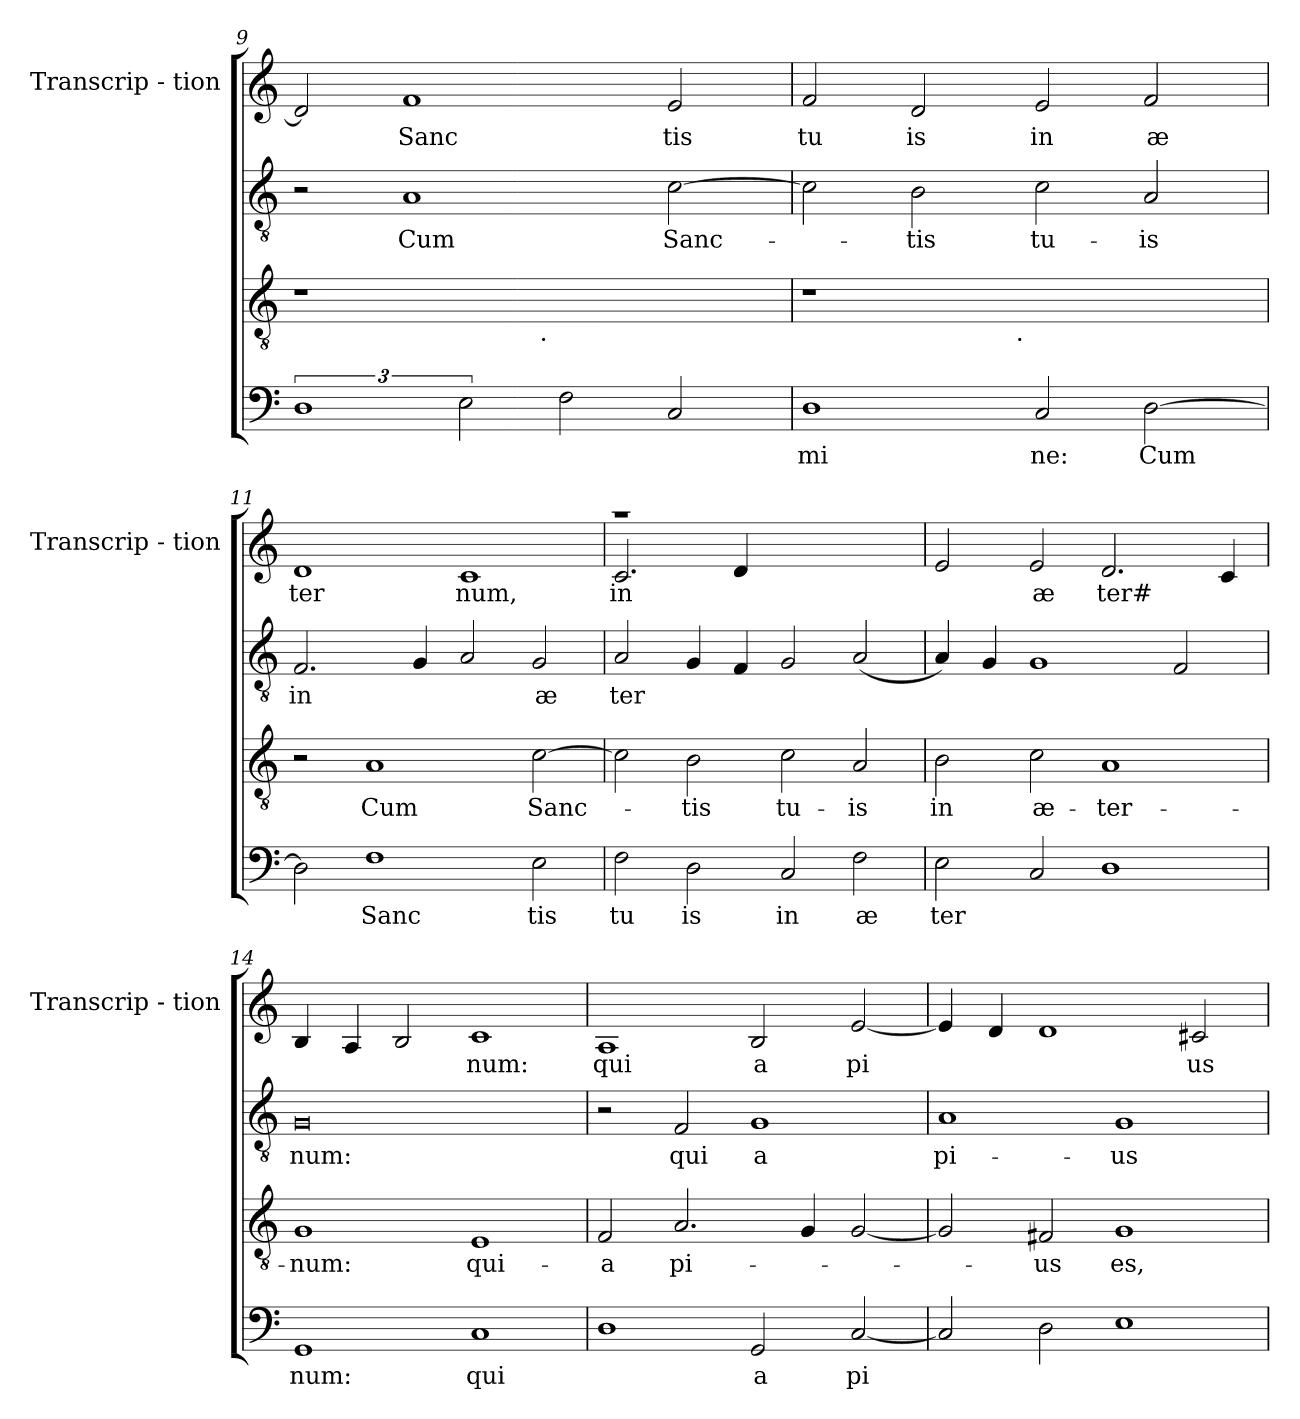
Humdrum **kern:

**kern	**text	**kern	**text	**kern	**text	**kern	**text
*part4	*part4	*part3	*part3	*part2	*part2	*part1	*part1
*staff4	*staff4	*staff3	*staff3	*staff2	*staff2	*staff1	*staff1
*	*	*	*	*	*	*I"Transcrip - tion	*
*	*	*	*	*	*	*I'Transcrip - tion	*
*clefF4	*	*clefGv2	*	*clefGv2	*	*clefG2	*
*k[]	*	*k[]	*	*k[]	*	*k[]	*
*C:	*	*C:	*	*C:	*	*C:	*
=9	=9	=9	=9	=9	=9	=9	=9
*	*	*^	*	*	*	*	*
3%2D	.	1r	2ryy	.	2r	.	2d/]	.
!	!	!	!	!	!	!LO:LY:b	!	!LO:LY:b
.	.	.	4...ryy	.	1A	Cum	1f	Sanc
3E\	.	.	.	.	.	.	.	.
!	!	!	!LO:TX:b:t=.	!	!	!	!	!
.	.	.	1ryy	.	.	.	.	.
2F\	.	1ryy	.	.	.	.	.	.
!	!	!	!	!	!	!LO:LY:b	!	!LO:LY:b
2C/	.	.	.	.	[>2c\	Sanc-	2e/	tis
.	.	.	32ryy	.	.	.	.	.
=10	=10	=10	=10	=10	=10	=10	=10	=10
!	!LO:LY:b	!	!	!	!	!	!	!LO:LY:b
1D	mi	1r	2ryy	.	2c\]	.	2f/	tu
!	!	!	!	!	!	!LO:LY:b	!	!LO:LY:b
.	.	.	4...ryy	.	2B\	-tis	2d/	is
!	!	!	!LO:TX:b:t=.	!	!	!	!	!
.	.	.	1ryy	.	.	.	.	.
!	!LO:LY:b	!	!	!	!	!LO:LY:b	!	!LO:LY:b
2C/	ne:	1ryy	.	.	2c\	tu-	2e/	in
!	!LO:LY:b	!	!	!	!	!LO:LY:b	!	!LO:LY:b
[>2D\	Cum	.	.	.	2A/	-is	2f/	æ
.	.	.	32ryy	.	.	.	.	.
!!LO:PB:g=z
=11	=11	=11	=11	=11	=11	=11	=11	=11
!	!	!	!	!	!	!LO:LY:b	!	!LO:LY:b
*	*	*v	*v	*	*	*	*	*
2D\]	.	2r	.	2.F/	in	1d	ter
!	!LO:LY:b	!	!LO:LY:b	!	!	!	!
1F	Sanc	1A	Cum	.	.	.	.
.	.	.	.	4G/	.	.	.
!	!	!	!	!	!	!	!LO:LY:b
.	.	.	.	2A/	.	1c	num,
!	!LO:LY:b	!	!LO:LY:b	!	!LO:LY:b	!	!
2E\	tis	[>2c\	Sanc-	2G/	æ	.	.
=12	=12	=12	=12	=12	=12	=12	=12
!	!LO:LY:b	!	!	!	!LO:LY:b	!	!LO:LY:b
*	*	*	*	*	*	*^	*
2F\	tu	2c\]	.	2A/	ter	1raa	2.c/	in
!	!LO:LY:b	!	!LO:LY:b	!	!	!	!	!
2D\	is	2B\	-tis	4G/	.	.	.	.
.	.	.	.	4F/	.	.	4d/	.
!	!LO:LY:b	!	!LO:LY:b	!	!	!	!	!
2C/	in	2c\	tu-	2G/	.	1ryy	1ryy	.
!	!LO:LY:b	!	!LO:LY:b	!	!	!	!	!
2F\	æ	2A/	-is	(<2A/	.	.	.	.
*	*	*	*	*	*	*v	*v	*
=13	=13	=13	=13	=13	=13	=13	=13
!	!LO:LY:b	!	!LO:LY:b	!	!	!	!
2E\	ter	2B\	in	4A/)	.	2e/	.
.	.	.	.	4G/	.	.	.
!	!	!	!LO:LY:b	!	!	!	!LO:LY:b
2C/	.	2c\	æ-	1G	.	2e/	æ
!	!	!	!LO:LY:b	!	!	!	!LO:LY:b
1D	.	1A	-ter-	.	.	2.d/	ter#
.	.	.	.	2F/	.	.	.
.	.	.	.	.	.	4c/	.
=14	=14	=14	=14	=14	=14	=14	=14
!	!LO:LY:b	!	!LO:LY:b	!	!LO:LY:b	!	!
1GG	num:	1G	-num:	0G	num:	4B/	.
.	.	.	.	.	.	4A/	.
.	.	.	.	.	.	2B/	.
!	!LO:LY:b	!	!LO:LY:b	!	!	!	!LO:LY:b
1C	qui	1E	qui-	.	.	1c	num:
=15	=15	=15	=15	=15	=15	=15	=15
!	!	!	!LO:LY:b	!	!	!	!LO:LY:b
1D	.	2F/	-a	2r	.	1A	qui
!	!	!	!LO:LY:b	!	!LO:LY:b	!	!
.	.	2.A/	pi-	2F/	qui	.	.
!	!LO:LY:b	!	!	!	!LO:LY:b	!	!LO:LY:b
2GG/	a	.	.	1G	a	2B/	a
.	.	4G/	.	.	.	.	.
!	!LO:LY:b	!	!	!	!	!	!LO:LY:b
[<2C/	pi	[<2G/	.	.	.	[<2e/	pi
!!LO:LB:g=z
=16	=16	=16	=16	=16	=16	=16	=16
!	!	!	!	!	!LO:LY:b	!	!
2C/]	.	2G/]	.	1A	pi-	4e/]	.
.	.	.	.	.	.	4d/	.
!	!	!	!LO:LY:b	!	!	!	!
2D\	.	2F#/	-us	.	.	1d	.
!	!	!	!LO:LY:b	!	!LO:LY:b	!	!
1E	.	1G	es,	1G	-us	.	.
!	!	!	!	!	!	!	!LO:LY:b
.	.	.	.	.	.	2c#/	us
=	=	=	=	=	=	=	=
*-	*-	*-	*-	*-	*-	*-	*-
